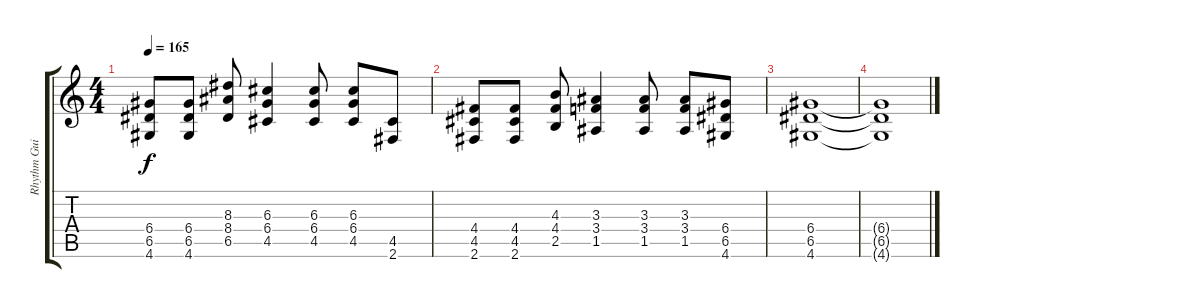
\track ("Rhythm Guitar" "Rhythm Gui") {instrument distortionguitar}
\staff {score tabs}
\tuning (E4 B3 G3 D3 A2 E2) {hide}
\ts (4 4)
\tempo 165
\clef g2
\ks c
(6.4 6.5 4.6).8{dy f} (6.4 6.5 4.6).8 (8.3 8.4 6.5).8 (6.3 6.4 4.5).4 (6.3 6.4 4.5).8 (6.3 6.4 4.5).8 (4.5 2.6).8 |
(4.4 4.5 2.6).8 (4.4 4.5 2.6).8 (4.3 4.4 2.5).8 (3.3 3.4 1.5).4 (3.3 3.4 1.5).8 (3.3 3.4 1.5).8 (6.4 6.5 4.6).8 |
(6.4 6.5 4.6).1 |
(6.4{t} 6.5{t} 4.6{t}).1
